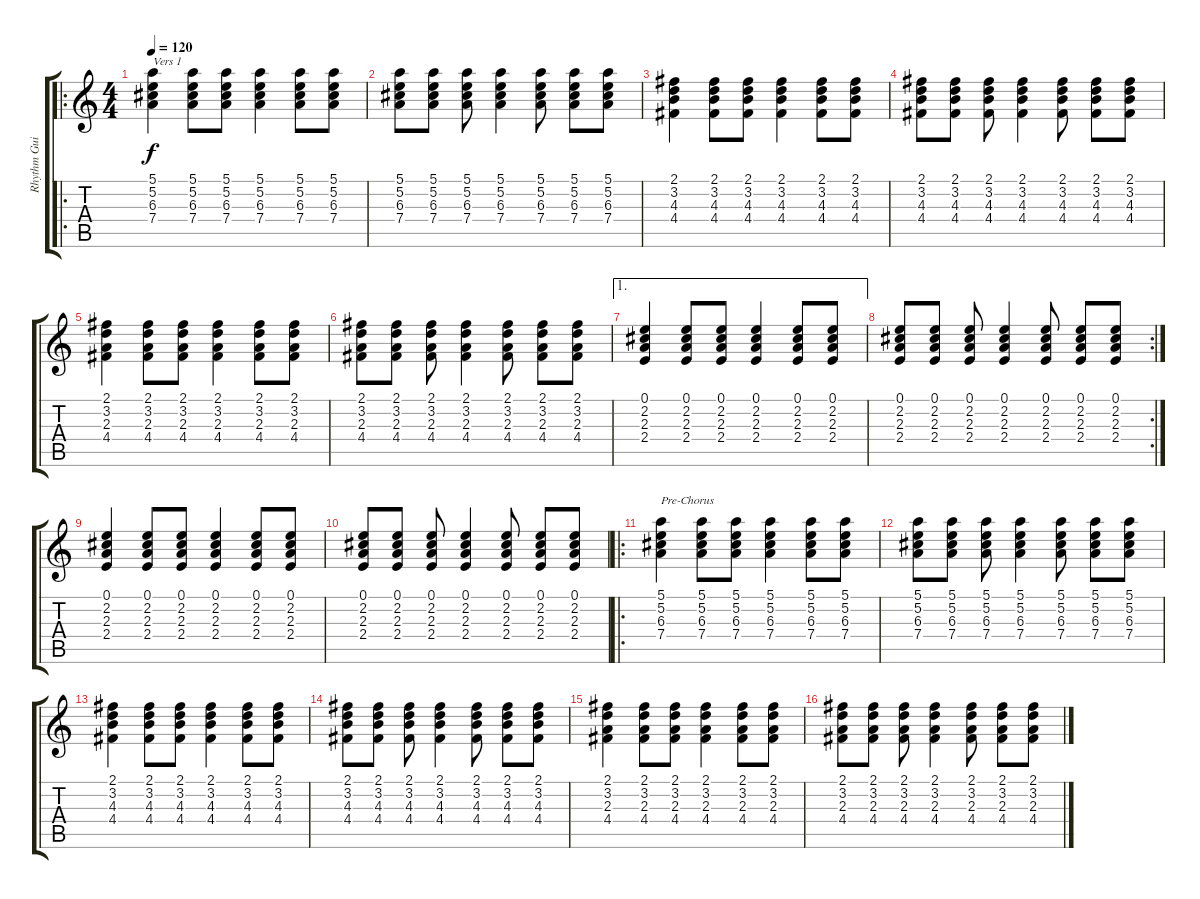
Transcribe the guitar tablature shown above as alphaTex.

\track ("Rhythm Guitar" "Rhythm Gui") {instrument acousticguitarsteel}
\staff {score tabs}
\tuning (E4 B3 G3 D3 A2 E2) {hide}
\ro
\ts (4 4)
\tempo 120
\clef g2
\ks c
(5.1 5.2 6.3 7.4).4{txt "Vers 1" dy f} (5.1 5.2 6.3 7.4).8 (5.1 5.2 6.3 7.4).8 (5.1 5.2 6.3 7.4).4 (5.1 5.2 6.3 7.4).8 (5.1 5.2 6.3 7.4).8 |
(5.1 5.2 6.3 7.4).8 (5.1 5.2 6.3 7.4).8 (5.1 5.2 6.3 7.4).8 (5.1 5.2 6.3 7.4).4 (5.1 5.2 6.3 7.4).8 (5.1 5.2 6.3 7.4).8 (5.1 5.2 6.3 7.4).8 |
(2.1 3.2 4.3 4.4).4 (2.1 3.2 4.3 4.4).8 (2.1 3.2 4.3 4.4).8 (2.1 3.2 4.3 4.4).4 (2.1 3.2 4.3 4.4).8 (2.1 3.2 4.3 4.4).8 |
(2.1 3.2 4.3 4.4).8 (2.1 3.2 4.3 4.4).8 (2.1 3.2 4.3 4.4).8 (2.1 3.2 4.3 4.4).4 (2.1 3.2 4.3 4.4).8 (2.1 3.2 4.3 4.4).8 (2.1 3.2 4.3 4.4).8 |
(2.1 3.2 2.3 4.4).4 (2.1 3.2 2.3 4.4).8 (2.1 3.2 2.3 4.4).8 (2.1 3.2 2.3 4.4).4 (2.1 3.2 2.3 4.4).8 (2.1 3.2 2.3 4.4).8 |
(2.1 3.2 2.3 4.4).8 (2.1 3.2 2.3 4.4).8 (2.1 3.2 2.3 4.4).8 (2.1 3.2 2.3 4.4).4 (2.1 3.2 2.3 4.4).8 (2.1 3.2 2.3 4.4).8 (2.1 3.2 2.3 4.4).8 |
\ae 1
(0.1 2.2 2.3 2.4).4 (0.1 2.2 2.3 2.4).8 (0.1 2.2 2.3 2.4).8 (0.1 2.2 2.3 2.4).4 (0.1 2.2 2.3 2.4).8 (0.1 2.2 2.3 2.4).8 |
\rc 2
(0.1 2.2 2.3 2.4).8 (0.1 2.2 2.3 2.4).8 (0.1 2.2 2.3 2.4).8 (0.1 2.2 2.3 2.4).4 (0.1 2.2 2.3 2.4).8 (0.1 2.2 2.3 2.4).8 (0.1 2.2 2.3 2.4).8 |
(0.1 2.2 2.3 2.4).4 (0.1 2.2 2.3 2.4).8 (0.1 2.2 2.3 2.4).8 (0.1 2.2 2.3 2.4).4 (0.1 2.2 2.3 2.4).8 (0.1 2.2 2.3 2.4).8 |
(0.1 2.2 2.3 2.4).8 (0.1 2.2 2.3 2.4).8 (0.1 2.2 2.3 2.4).8 (0.1 2.2 2.3 2.4).4 (0.1 2.2 2.3 2.4).8 (0.1 2.2 2.3 2.4).8 (0.1 2.2 2.3 2.4).8 |
\ro
(5.1 5.2 6.3 7.4).4{txt "Pre-Chorus"} (5.1 5.2 6.3 7.4).8 (5.1 5.2 6.3 7.4).8 (5.1 5.2 6.3 7.4).4 (5.1 5.2 6.3 7.4).8 (5.1 5.2 6.3 7.4).8 |
(5.1 5.2 6.3 7.4).8 (5.1 5.2 6.3 7.4).8 (5.1 5.2 6.3 7.4).8 (5.1 5.2 6.3 7.4).4 (5.1 5.2 6.3 7.4).8 (5.1 5.2 6.3 7.4).8 (5.1 5.2 6.3 7.4).8 |
(2.1 3.2 4.3 4.4).4 (2.1 3.2 4.3 4.4).8 (2.1 3.2 4.3 4.4).8 (2.1 3.2 4.3 4.4).4 (2.1 3.2 4.3 4.4).8 (2.1 3.2 4.3 4.4).8 |
(2.1 3.2 4.3 4.4).8 (2.1 3.2 4.3 4.4).8 (2.1 3.2 4.3 4.4).8 (2.1 3.2 4.3 4.4).4 (2.1 3.2 4.3 4.4).8 (2.1 3.2 4.3 4.4).8 (2.1 3.2 4.3 4.4).8 |
(2.1 3.2 2.3 4.4).4 (2.1 3.2 2.3 4.4).8 (2.1 3.2 2.3 4.4).8 (2.1 3.2 2.3 4.4).4 (2.1 3.2 2.3 4.4).8 (2.1 3.2 2.3 4.4).8 |
(2.1 3.2 2.3 4.4).8 (2.1 3.2 2.3 4.4).8 (2.1 3.2 2.3 4.4).8 (2.1 3.2 2.3 4.4).4 (2.1 3.2 2.3 4.4).8 (2.1 3.2 2.3 4.4).8 (2.1 3.2 2.3 4.4).8
